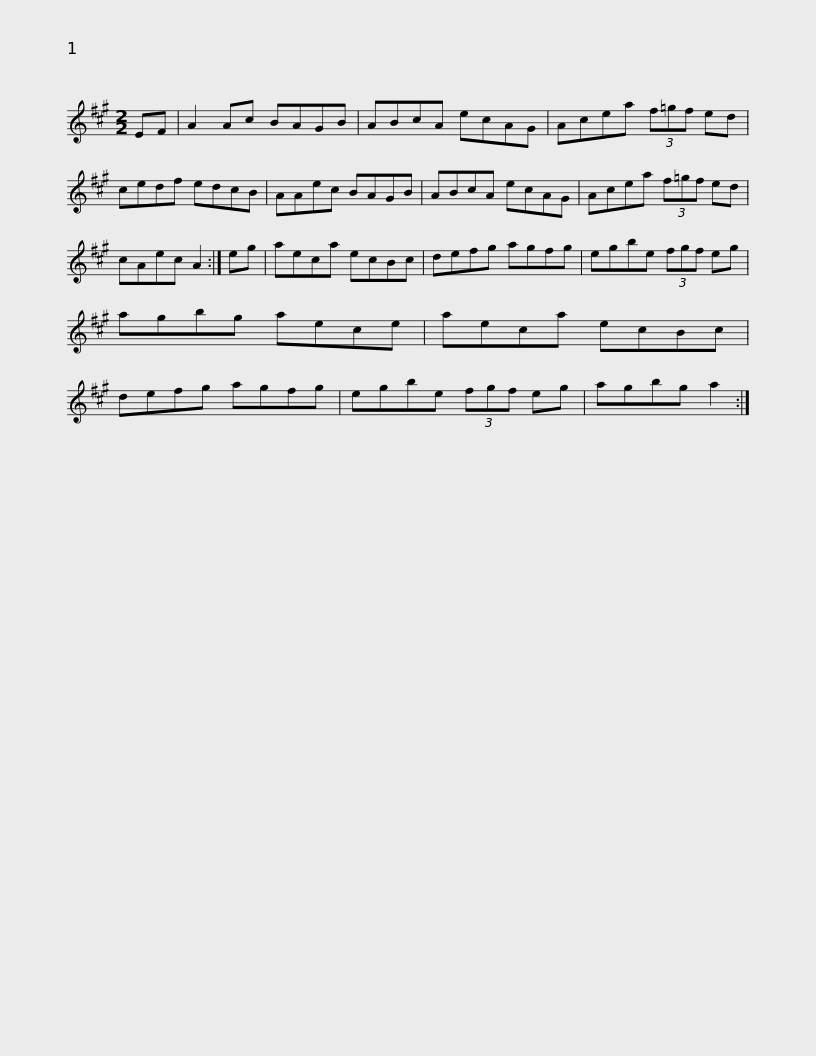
X:1
L:1/8
M:2/2
I:linebreak $
K:A
V:1 treble
V:1
 EF | A2 Ac BAGB | ABcA ecAG | Acea (3f=gf ed | cedf edcB | %5
 AAec BAGB |$ ABcA ecAG | Acea (3f=gf ed | cAec A2 :| eg | %10
 aeca ecBc | defg agfg |$ egbe (3fgf eg | agbg aece | aeca ecBc | %15
 defg agfg | egbe (3fgf eg |$ agbg a2 :| %18
